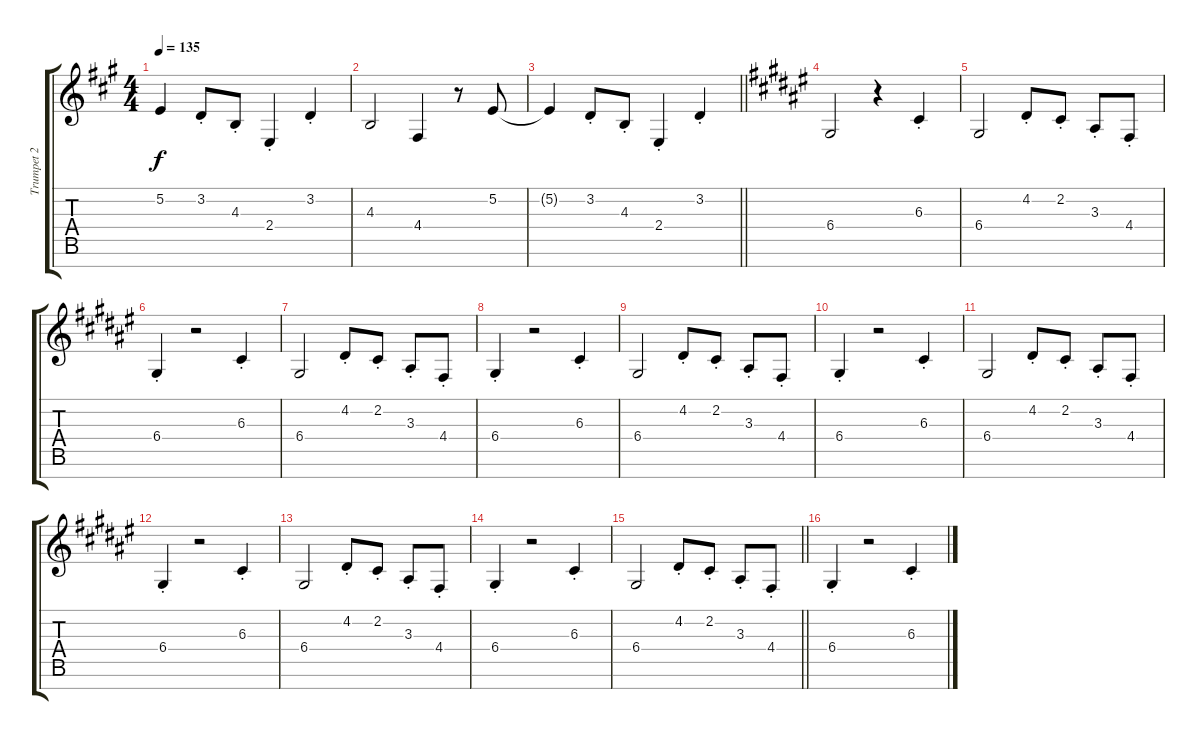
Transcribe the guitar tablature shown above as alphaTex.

\track ("Trumpet 2" "Trumpet 2") {instrument trumpet}
\staff {score tabs}
\tuning (E4 B3 G3 D3 A2 E2 B1) {hide}
\ts (4 4)
\tempo 135
\clef g2
\ks a
5.2{t}.4{dy f} 3.2{st}.8 4.3{st}.8 2.4{st}.4 3.2{st}.4 |
4.3.2 4.4.4 r.8 5.2.8 |
\barLineRight lightlight
5.2{t}.4 3.2{st}.8 4.3{st}.8 2.4{st}.4 3.2{st}.4 |
\ks f#
6.4.2 r.4 6.3{st}.4 |
\ks d#minor
6.4.2 4.2{st}.8 2.2{st}.8 3.3{st}.8 4.4{st}.8 |
6.4{st}.4 r.2 6.3{st}.4 |
6.4.2 4.2{st}.8 2.2{st}.8 3.3{st}.8 4.4{st}.8 |
\ks f#
6.4{st}.4 r.2 6.3{st}.4 |
\ks d#minor
6.4.2 4.2{st}.8 2.2{st}.8 3.3{st}.8 4.4{st}.8 |
6.4{st}.4 r.2 6.3{st}.4 |
6.4.2 4.2{st}.8 2.2{st}.8 3.3{st}.8 4.4{st}.8 |
\ks f#
6.4{st}.4 r.2 6.3{st}.4 |
\ks d#minor
6.4.2 4.2{st}.8 2.2{st}.8 3.3{st}.8 4.4{st}.8 |
6.4{st}.4 r.2 6.3{st}.4 |
\barLineRight lightlight
6.4.2 4.2{st}.8 2.2{st}.8 3.3{st}.8 4.4{st}.8 |
\ks f#
6.4{st}.4 r.2 6.3{st}.4
